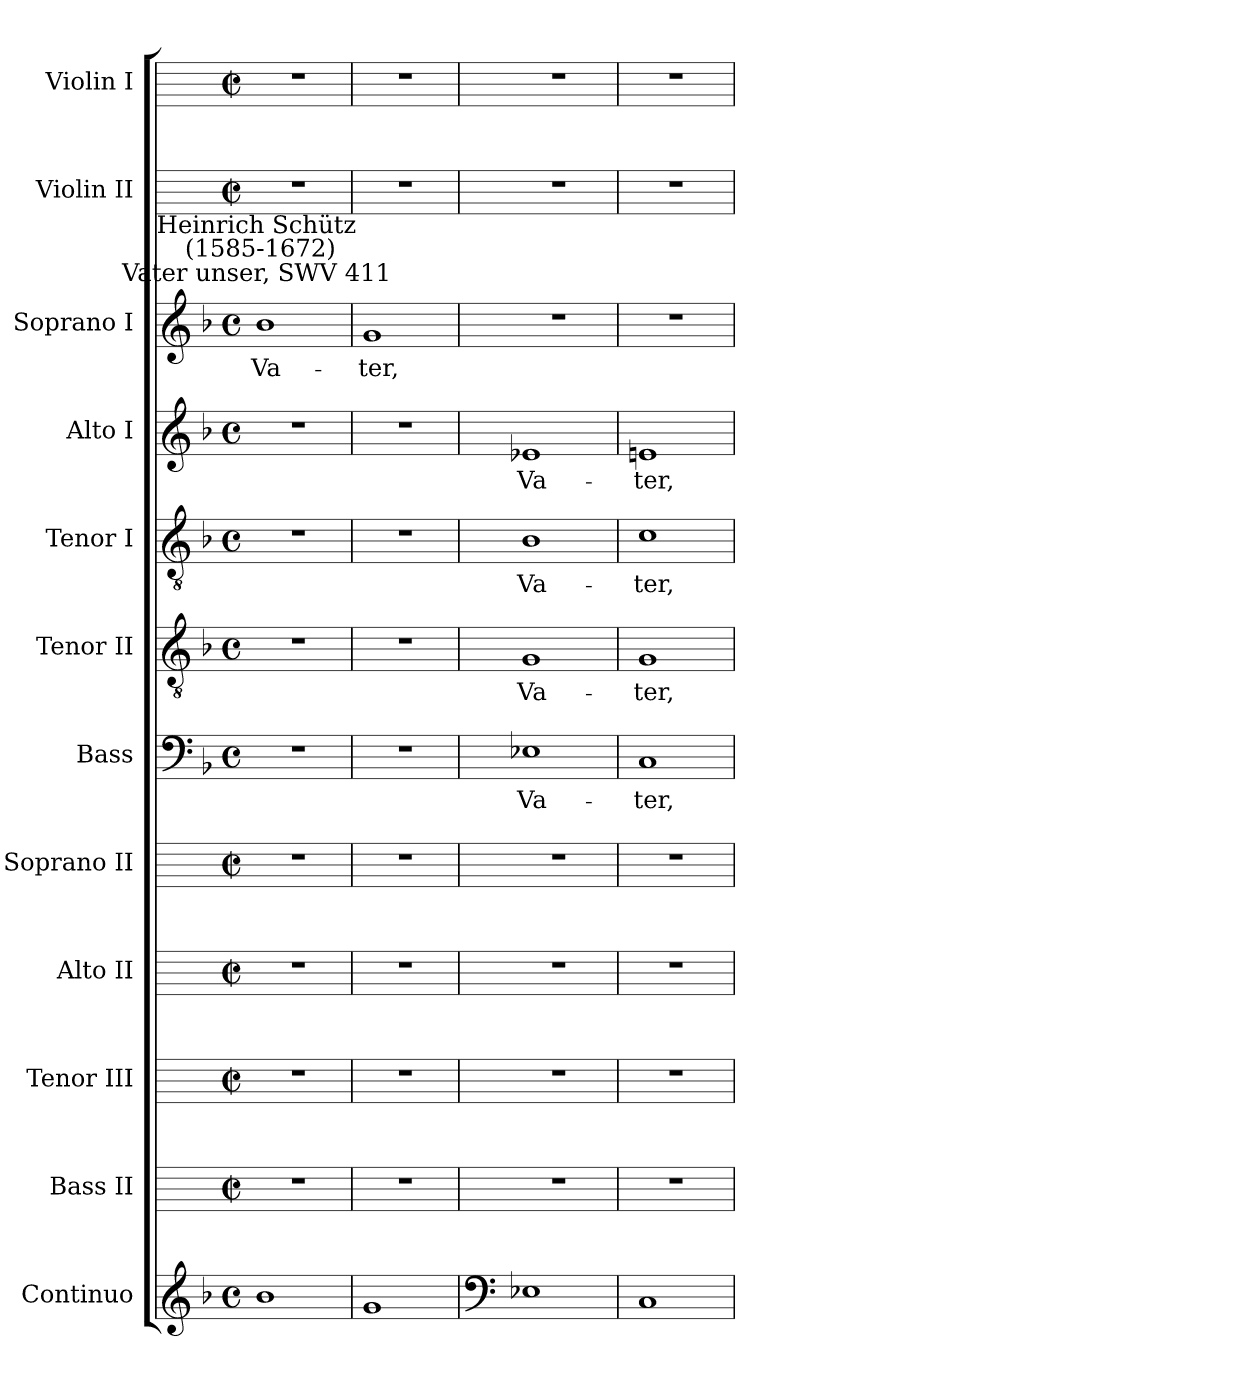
**kern	**kern	**kern	**kern	**kern	**kern	**text	**kern	**text	**kern	**text	**kern	**text	**kern	**text	**kern	**kern
*part12	*part11	*part10	*part9	*part8	*part7	*part7	*part6	*part6	*part5	*part5	*part4	*part4	*part3	*part3	*part2	*part1
*staff12	*staff11	*staff10	*staff9	*staff8	*staff7	*staff7	*staff6	*staff6	*staff5	*staff5	*staff4	*staff4	*staff3	*staff3	*staff2	*staff1
*I"Continuo	*I"Bass II	*I"Tenor III	*I"Alto II	*I"Soprano II	*I"Bass	*	*I"Tenor II	*	*I"Tenor I	*	*I"Alto I	*	*I"Soprano I	*	*I"Violin II	*I"Violin I
*	*I'B II	*I'T III	*I'A II	*I'S II	*I'B	*	*I'T II	*	*I'T I	*	*I'A I	*	*I'S I	*	*I'Vn II	*I'Vn I
*clefG2	*	*	*	*	*clefF4	*	*clefGv2	*	*clefGv2	*	*clefG2	*	*clefG2	*	*	*
*	*ITrd4c7	*ITrd4c7	*ITrd4c7	*ITrd4c7	*	*	*	*	*	*	*	*	*	*	*	*
*k[b-]	*	*	*	*	*k[b-]	*	*k[b-]	*	*k[b-]	*	*k[b-]	*	*k[b-]	*	*	*
*F:	*	*	*	*	*F:	*	*F:	*	*F:	*	*F:	*	*F:	*	*	*
*M4/4	*M2/2	*M2/2	*M2/2	*M2/2	*M4/4	*	*M4/4	*	*M4/4	*	*M4/4	*	*M4/4	*	*M2/2	*M2/2
*met(c)	*met(c|)	*met(c|)	*met(c|)	*met(c|)	*met(c)	*	*met(c)	*	*met(c)	*	*met(c)	*	*met(c)	*	*met(c|)	*met(c|)
=1	=1	=1	=1	=1	=1	=1	=1	=1	=1	=1	=1	=1	=1	=1	=1	=1
!	!	!	!	!	!	!	!	!	!	!	!	!	!LO:TX:a:cj:t=Vater unser, SWV 411	!	!	!
!	!	!	!	!	!	!	!	!	!	!	!	!	!LO:TX:a:cj:t=Heinrich Schütz\n (1585-1672)	!	!	!
!	!	!	!	!	!	!	!	!	!	!	!	!	!	!LO:LY:b	!	!
1b-	1r	1r	1r	1r	1r	.	1r	.	1r	.	1r	.	1b-	Va-	1r	1r
=2	=2	=2	=2	=2	=2	=2	=2	=2	=2	=2	=2	=2	=2	=2	=2	=2
!	!	!	!	!	!	!	!	!	!	!	!	!	!	!LO:LY:b	!	!
1g	1r	1r	1r	1r	1r	.	1r	.	1r	.	1r	.	1g	-ter,	1r	1r
=3	=3	=3	=3	=3	=3	=3	=3	=3	=3	=3	=3	=3	=3	=3	=3	=3
*clefF4	*	*	*	*	*	*	*	*	*	*	*	*	*	*	*	*
!	!	!	!	!	!	!LO:LY:b	!	!LO:LY:b	!	!LO:LY:b	!	!LO:LY:b	!	!	!	!
1E-X	1r	1r	1r	1r	1E-X	Va-	1G	Va-	1B-	Va-	1e-X	Va-	1r	.	1r	1r
=4	=4	=4	=4	=4	=4	=4	=4	=4	=4	=4	=4	=4	=4	=4	=4	=4
!	!	!	!	!	!	!LO:LY:b	!	!LO:LY:b	!	!LO:LY:b	!	!LO:LY:b	!	!	!	!
1C	1r	1r	1r	1r	1C	-ter,	1G	-ter,	1c	-ter,	1en	-ter,	1r	.	1r	1r
=	=	=	=	=	=	=	=	=	=	=	=	=	=	=	=	=
*-	*-	*-	*-	*-	*-	*-	*-	*-	*-	*-	*-	*-	*-	*-	*-	*-
